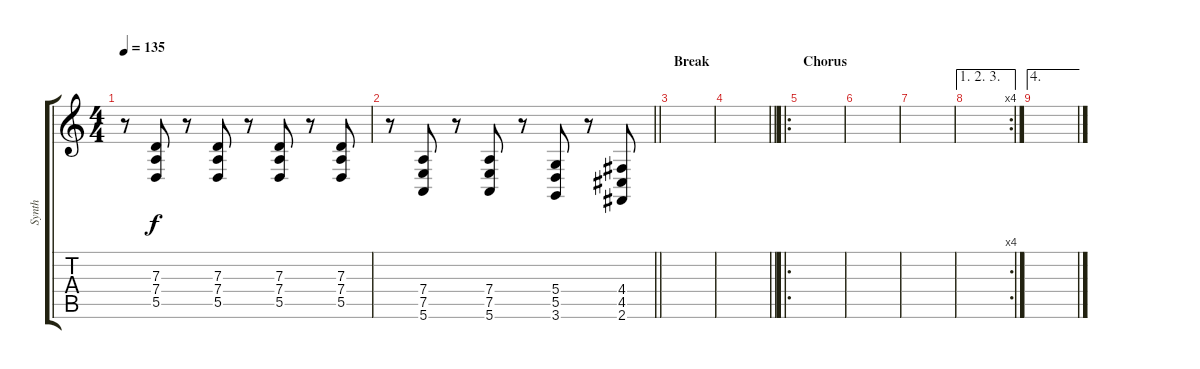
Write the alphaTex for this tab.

\track ("Synth" "Synth") {instrument lead2sawtooth}
\staff {score tabs}
\tuning (E4 B3 G3 D3 A2 E2) {hide}
\ts (4 4)
\tempo 135
\clef g2
\ks c
r.8{dy f} (7.3 7.4 5.5).8 r.8 (7.3 7.4 5.5).8 r.8 (7.3 7.4 5.5).8 r.8 (7.3 7.4 5.5).8 |
\barLineRight lightlight
r.8 (7.4 7.5 5.6).8 r.8 (7.4 7.5 5.6).8 r.8 (5.4 5.5 3.6).8 r.8 (4.4 4.5 2.6).8 |
\section ("" "Break")
|
\barLineRight lightlight
|
\ro
\section ("" "Chorus")
|
|
|
\ae (1 2 3)
\rc 4
|
\ae 4
